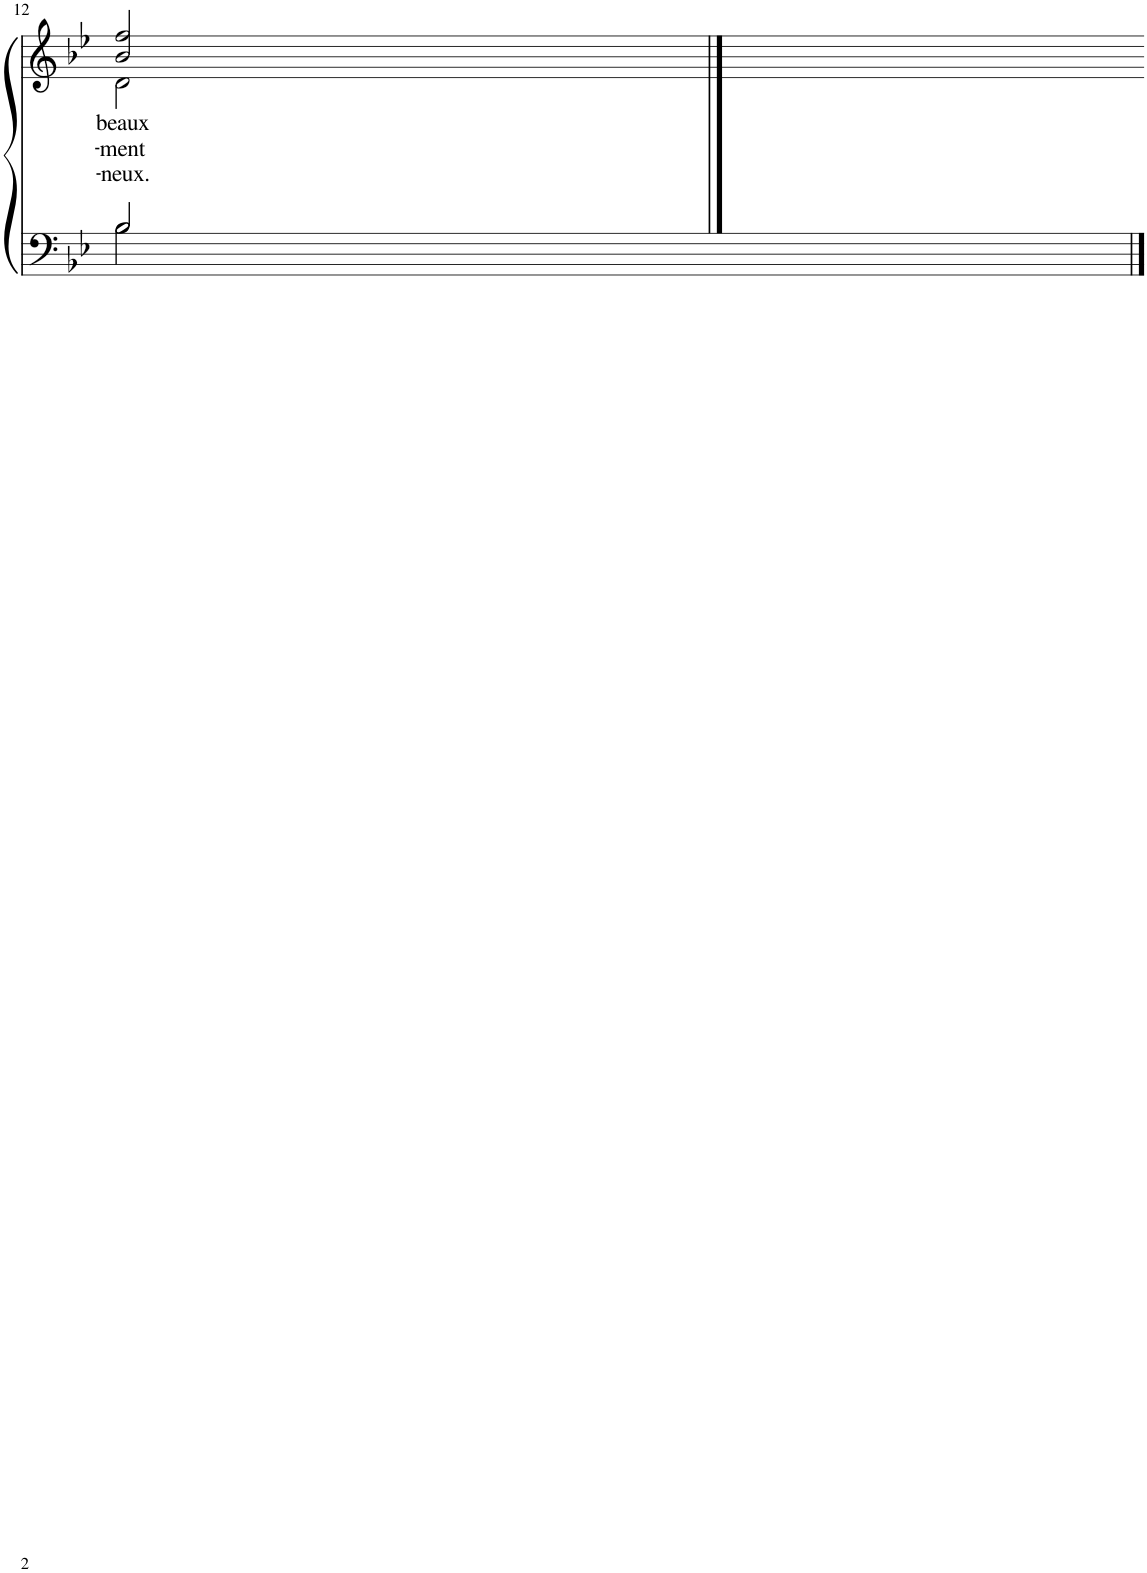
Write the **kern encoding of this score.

**kern	**kern	**text	**text	**text
*part1	*part1	*part1	*part1	*part1
*staff2	*staff1	*staff1	*staff1	*staff1
*I"Piano	*	*	*	*
*I'Pno.	*	*	*	*
!!LO:PB:g=z
*clefF4	*clefG2	*	*	*
*k[b-e-]	*k[b-e-]	*	*	*
*M4/4	*M4/4	*	*	*
*met(c)	*met(c)	*	*	*
=12	=12	=12	=12	=12
*^	*	*	*	*
!	!	!	!	!LO:LY:b	!LO:LY:b
*	*	*^	*	*	*
!	!	!	!	!LO:LY:b	!	!
2B-/	2B-\	2b-/ 2ff/	2d\	beaux	-ment	-neux.
2ryy	2ryy	2ryy	2ryy	.	.	.
*v	*v	*	*	*	*	*
*	*v	*v	*	*	*
==	==	==	==	==
*-	*-	*-	*-	*-
